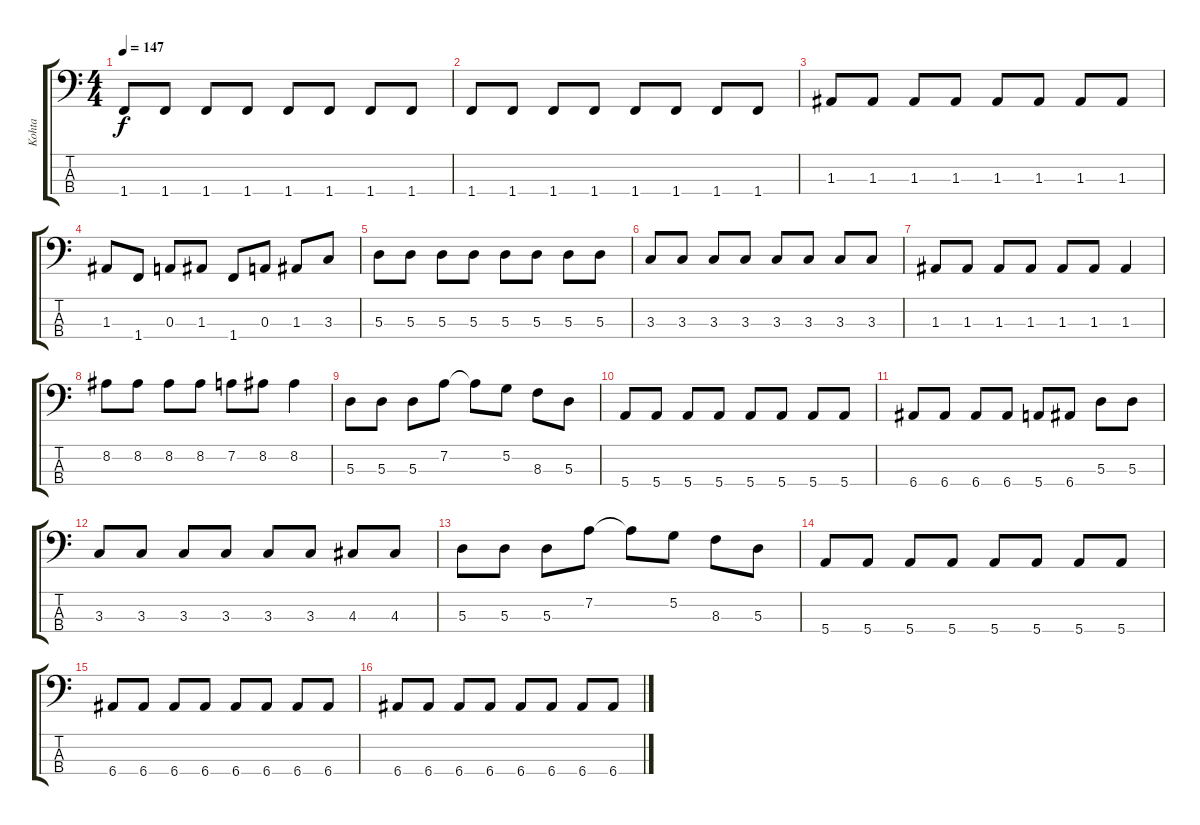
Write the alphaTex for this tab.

\track ("Kohta" "Kohta") {instrument electricbasspick}
\staff {score tabs}
\tuning (G2 D2 A1 E1) {hide}
\ts (4 4)
\tempo 147
\clef f4
\ks c
1.4.8{dy f} 1.4.8 1.4.8 1.4.8 1.4.8 1.4.8 1.4.8 1.4.8 |
1.4.8 1.4.8 1.4.8 1.4.8 1.4.8 1.4.8 1.4.8 1.4.8 |
1.3.8 1.3.8 1.3.8 1.3.8 1.3.8 1.3.8 1.3.8 1.3.8 |
1.3.8 1.4.8 0.3.8 1.3.8 1.4.8 0.3.8 1.3.8 3.3.8 |
5.3.8 5.3.8 5.3.8 5.3.8 5.3.8 5.3.8 5.3.8 5.3.8 |
3.3.8 3.3.8 3.3.8 3.3.8 3.3.8 3.3.8 3.3.8 3.3.8 |
1.3.8 1.3.8 1.3.8 1.3.8 1.3.8 1.3.8 1.3.4 |
8.2.8 8.2.8 8.2.8 8.2.8 7.2.8 8.2.8 8.2.4 |
5.3.8 5.3.8 5.3.8 7.2.8 7.2{t}.8 5.2.8 8.3.8 5.3.8 |
5.4.8 5.4.8 5.4.8 5.4.8 5.4.8 5.4.8 5.4.8 5.4.8 |
6.4.8 6.4.8 6.4.8 6.4.8 5.4.8 6.4.8 5.3.8 5.3.8 |
3.3.8 3.3.8 3.3.8 3.3.8 3.3.8 3.3.8 4.3.8 4.3.8 |
5.3.8 5.3.8 5.3.8 7.2.8 7.2{t}.8 5.2.8 8.3.8 5.3.8 |
5.4.8 5.4.8 5.4.8 5.4.8 5.4.8 5.4.8 5.4.8 5.4.8 |
6.4.8 6.4.8 6.4.8 6.4.8 6.4.8 6.4.8 6.4.8 6.4.8 |
6.4.8 6.4.8 6.4.8 6.4.8 6.4.8 6.4.8 6.4.8 6.4.8
